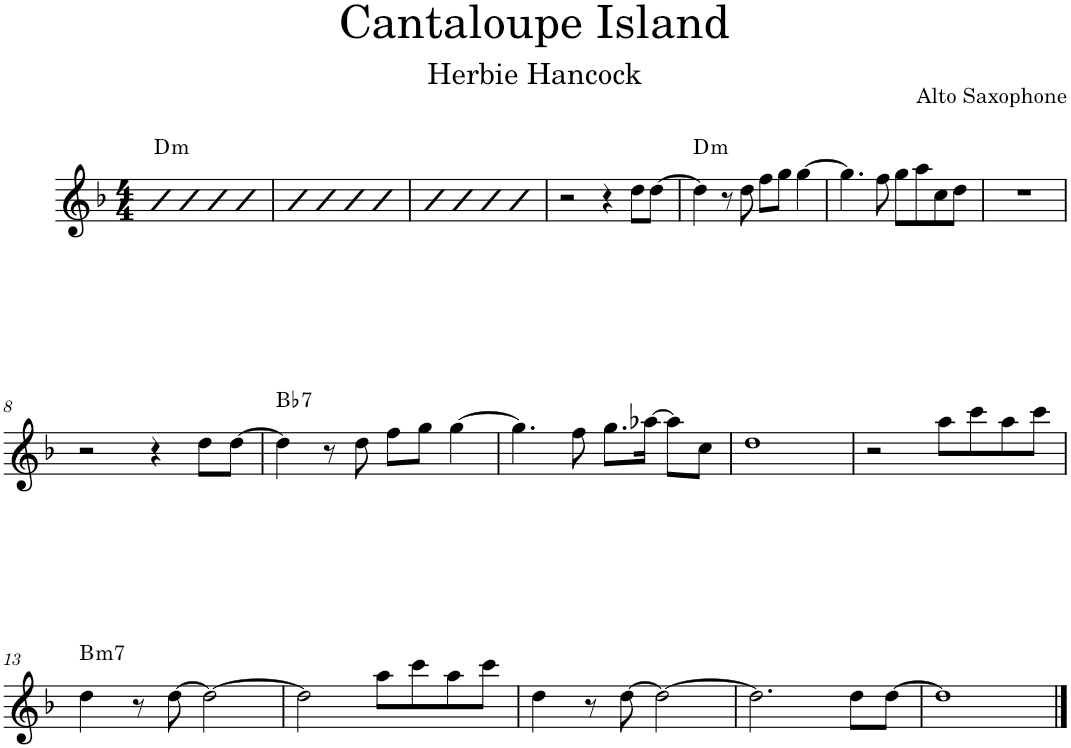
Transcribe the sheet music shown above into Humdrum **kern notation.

**kern	**harte
*part1	*part1
*staff1	*
*I"Main	*
*I'Main	*
*clefG2	*
*Trd5c9	*
*k[b-]	*
*M4/4	*
=1	=1
!	!LO:H:kt=m
4B-	D:min
4B-	.
4B-	.
4B-	.
=2	=2
4b-	.
4b-	.
4b-	.
4b-	.
=3	=3
4b-	.
4b-	.
4b-	.
4b-	.
=4	=4
2r	.
4r	.
8dd\L	.
[8dd\J	.
=5	=5
!	!LO:H:kt=m
4dd\]	D:min
8r	.
8dd\	.
8ff\L	.
8gg\J	.
[4gg\	.
=6	=6
4.gg\]	.
8ff\	.
8gg\L	.
8aa\	.
8cc\	.
8dd\J	.
=7	=7
1r	.
!!LO:LB:g=z
=8	=8
2r	.
4r	.
8dd\L	.
[8dd\J	.
=9	=9
!	!LO:H:kt=7
4dd\]	Bb:7
8r	.
8dd\	.
8ff\L	.
8gg\J	.
[4gg\	.
=10	=10
4.gg\]	.
8ff\	.
8.gg\L	.
[16aa-X\Jk	.
8aa-\L]	.
8cc\J	.
=11	=11
1dd	.
=12	=12
2r	.
8aa\L	.
8ccc\	.
8aa\	.
8ccc\J	.
!!LO:LB:g=z
=13	=13
!	!LO:H:kt=m7
4dd\	B:min7
8r	.
[8dd\	.
2dd\_	.
=14	=14
2dd\]	.
8aa\L	.
8ccc\	.
8aa\	.
8ccc\J	.
=15	=15
4dd\	.
8r	.
[8dd\	.
2dd\_	.
=16	=16
2.dd\]	.
8dd\L	.
[8dd\J	.
=17	=17
1dd]	.
==	==
*-	*-
